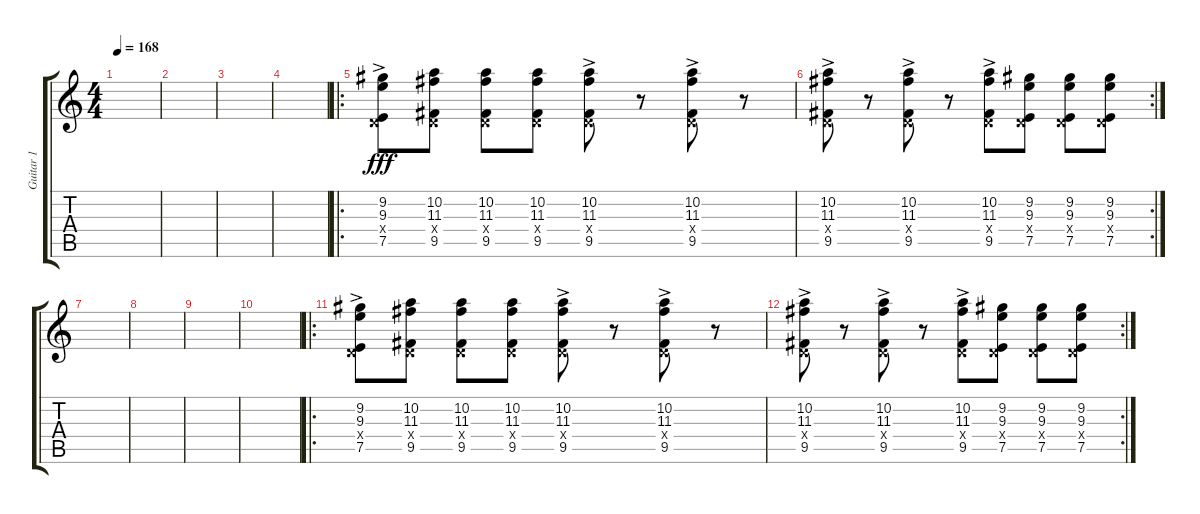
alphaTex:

\track ("Guitar 1" "Guitar 1") {instrument overdrivenguitar}
\staff {score tabs}
\tuning (E4 B3 G3 D3 A2 D2) {hide}
\ts (4 4)
\tempo 168
\clef g2
\ks c
|
|
|
|
\ro
(9.2{ac} 9.3{ac} 0.4{ac x} 7.5{ac}).8{dy fff instrument distortionguitar} (10.2 11.3 0.4{x} 9.5).8 (10.2 11.3 0.4{x} 9.5).8 (10.2 11.3 0.4{x} 9.5).8 (10.2{ac} 11.3{ac} 0.4{ac x} 9.5{ac}).8 r.8 (10.2{ac} 11.3{ac} 0.4{ac x} 9.5{ac}).8 r.8 |
\rc 2
(10.2{ac} 11.3{ac} 0.4{ac x} 9.5{ac}).8 r.8 (10.2{ac} 11.3{ac} 0.4{ac x} 9.5{ac}).8 r.8 (10.2{ac} 11.3{ac} 0.4{ac x} 9.5{ac}).8 (9.2 9.3 0.4{x} 7.5).8 (9.2 9.3 0.4{x} 7.5).8 (9.2 9.3 0.4{x} 7.5).8 |
|
|
|
|
\ro
(9.2{ac} 9.3{ac} 0.4{ac x} 7.5{ac}).8{instrument distortionguitar} (10.2 11.3 0.4{x} 9.5).8 (10.2 11.3 0.4{x} 9.5).8 (10.2 11.3 0.4{x} 9.5).8 (10.2{ac} 11.3{ac} 0.4{ac x} 9.5{ac}).8 r.8 (10.2{ac} 11.3{ac} 0.4{ac x} 9.5{ac}).8 r.8 |
\rc 2
(10.2{ac} 11.3{ac} 0.4{ac x} 9.5{ac}).8 r.8 (10.2{ac} 11.3{ac} 0.4{ac x} 9.5{ac}).8 r.8 (10.2{ac} 11.3{ac} 0.4{ac x} 9.5{ac}).8 (9.2 9.3 0.4{x} 7.5).8 (9.2 9.3 0.4{x} 7.5).8 (9.2 9.3 0.4{x} 7.5).8
